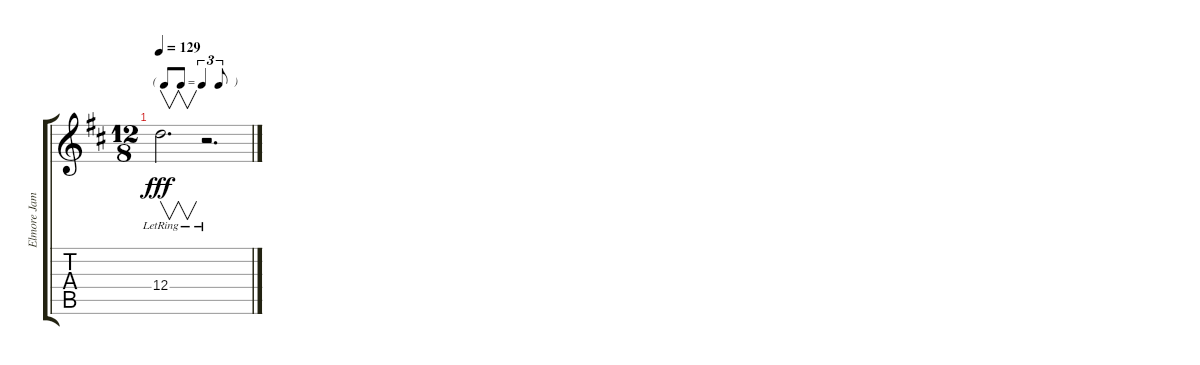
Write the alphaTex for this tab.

\track ("Elmore James-Slide Guitar" "Elmore Jam") {instrument acousticguitarsteel}
\staff {score tabs}
\tuning (D4 A3 Gb3 D3 A2 D2) {hide}
\ts (12 8)
\tf triplet8th
\tempo 129
\clef g2
\ks d
12.4{lr}.2{v d dy fff} r.2{d}
